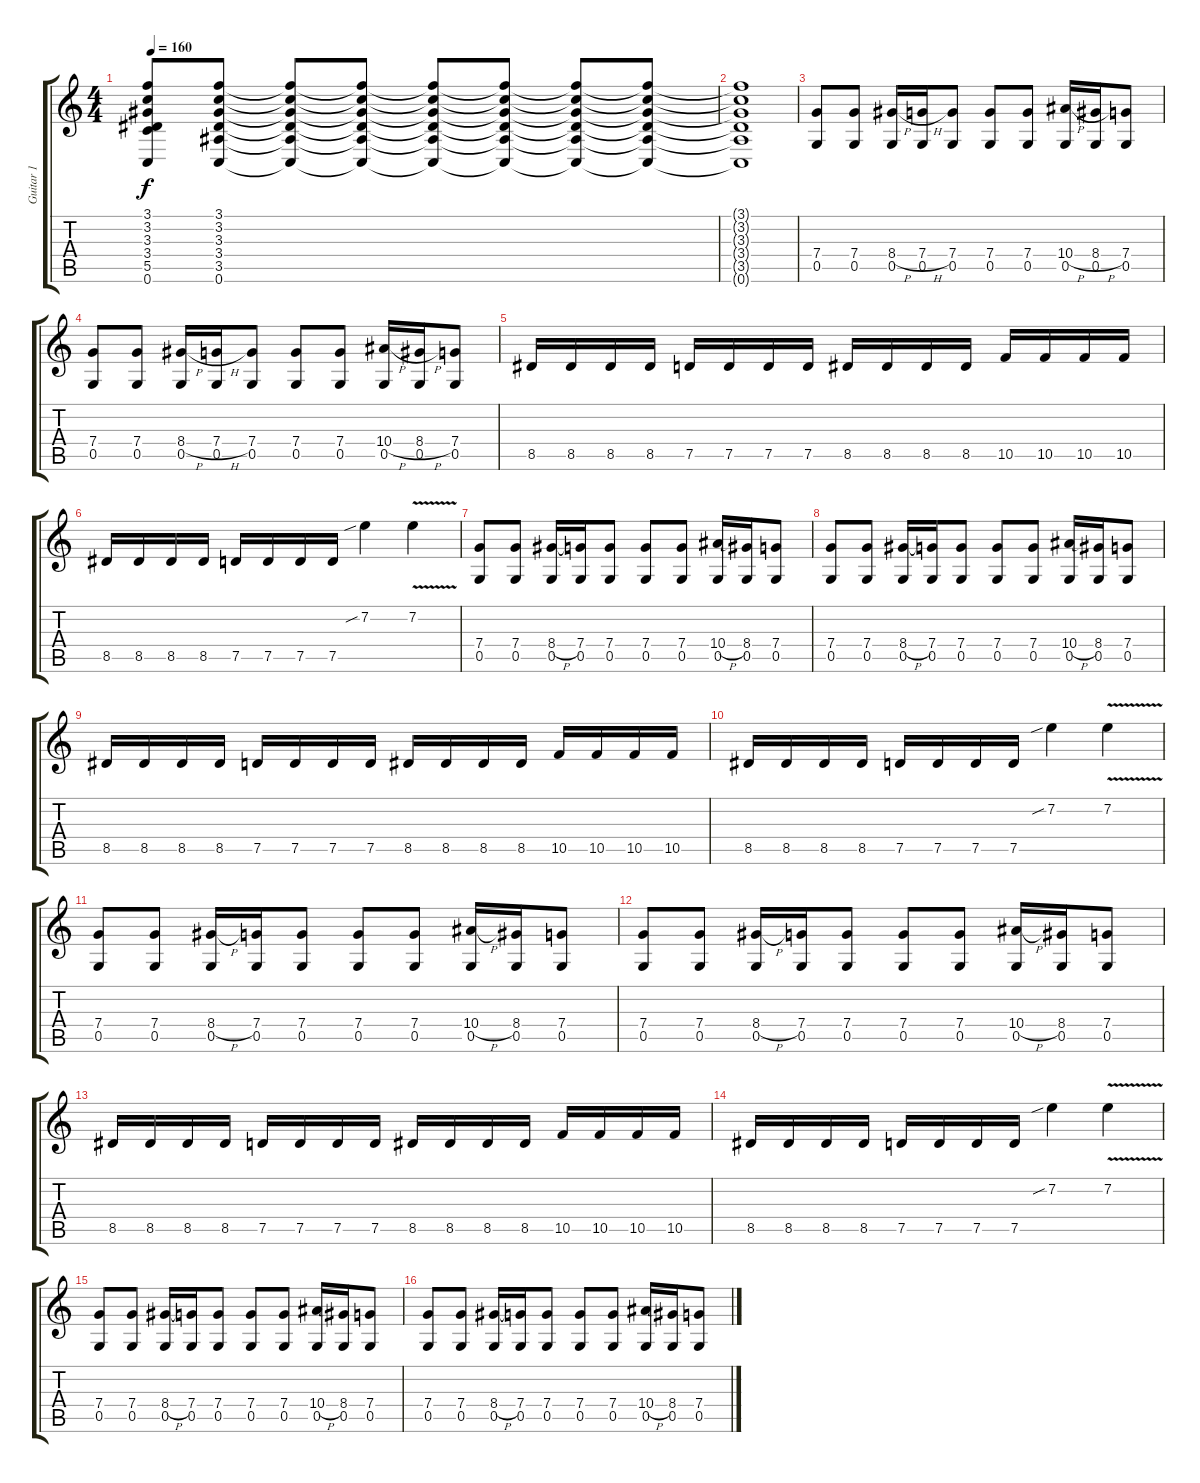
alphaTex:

\track ("Guitar 1" "Guitar 1") {instrument distortionguitar}
\staff {score tabs}
\tuning (D4 A3 F3 C3 G2 C2) {hide}
\ts (4 4)
\tempo 160
\clef g2
\ks c
(3.1 3.2 3.3 3.4 5.5 0.6).8{dy f volume 0 balance 8 instrument applause} (3.1 3.2 3.3 3.4 3.5 0.6).8{volume 16} (3.1{t} 3.2{t} 3.3{t} 3.4{t} 3.5{t} 0.6{t}).8 (3.1{t} 3.2{t} 3.3{t} 3.4{t} 3.5{t} 0.6{t}).8 (3.1{t} 3.2{t} 3.3{t} 3.4{t} 3.5{t} 0.6{t}).8 (3.1{t} 3.2{t} 3.3{t} 3.4{t} 3.5{t} 0.6{t}).8 (3.1{t} 3.2{t} 3.3{t} 3.4{t} 3.5{t} 0.6{t}).8 (3.1{t} 3.2{t} 3.3{t} 3.4{t} 3.5{t} 0.6{t}).8 |
(3.1{t} 3.2{t} 3.3{t} 3.4{t} 3.5{t} 0.6{t}).1 |
(7.4 0.5).8{volume 13 balance 16 instrument distortionguitar} (7.4 0.5).8 (8.4{h} 0.5).16 (7.4{h} 0.5).16 (7.4 0.5).8 (7.4 0.5).8 (7.4 0.5).8 (10.4{h} 0.5).16 (8.4{h} 0.5).16 (7.4 0.5).8 |
(7.4 0.5).8 (7.4 0.5).8 (8.4{h} 0.5).16 (7.4{h} 0.5).16 (7.4 0.5).8 (7.4 0.5).8 (7.4 0.5).8 (10.4{h} 0.5).16 (8.4{h} 0.5).16 (7.4 0.5).8 |
8.5.16 8.5.16 8.5.16 8.5.16 7.5.16 7.5.16 7.5.16 7.5.16 8.5.16 8.5.16 8.5.16 8.5.16 10.5.16 10.5.16 10.5.16 10.5.16 |
8.5.16 8.5.16 8.5.16 8.5.16 7.5.16 7.5.16 7.5.16 7.5.16 7.2{sib}.4 7.2{v}.4 |
(7.4 0.5).8 (7.4 0.5).8 (8.4{h} 0.5).16 (7.4 0.5).16 (7.4 0.5).8 (7.4 0.5).8 (7.4 0.5).8 (10.4{h} 0.5).16 (8.4 0.5).16 (7.4 0.5).8 |
(7.4 0.5).8 (7.4 0.5).8 (8.4{h} 0.5).16 (7.4 0.5).16 (7.4 0.5).8 (7.4 0.5).8 (7.4 0.5).8 (10.4{h} 0.5).16 (8.4 0.5).16 (7.4 0.5).8 |
8.5.16 8.5.16 8.5.16 8.5.16 7.5.16 7.5.16 7.5.16 7.5.16 8.5.16 8.5.16 8.5.16 8.5.16 10.5.16 10.5.16 10.5.16 10.5.16 |
8.5.16 8.5.16 8.5.16 8.5.16 7.5.16 7.5.16 7.5.16 7.5.16 7.2{sib}.4 7.2{v}.4 |
(7.4 0.5).8 (7.4 0.5).8 (8.4{h} 0.5).16 (7.4 0.5).16 (7.4 0.5).8 (7.4 0.5).8 (7.4 0.5).8 (10.4{h} 0.5).16 (8.4 0.5).16 (7.4 0.5).8 |
(7.4 0.5).8 (7.4 0.5).8 (8.4{h} 0.5).16 (7.4 0.5).16 (7.4 0.5).8 (7.4 0.5).8 (7.4 0.5).8 (10.4{h} 0.5).16 (8.4 0.5).16 (7.4 0.5).8 |
8.5.16 8.5.16 8.5.16 8.5.16 7.5.16 7.5.16 7.5.16 7.5.16 8.5.16 8.5.16 8.5.16 8.5.16 10.5.16 10.5.16 10.5.16 10.5.16 |
8.5.16 8.5.16 8.5.16 8.5.16 7.5.16 7.5.16 7.5.16 7.5.16 7.2{sib}.4 7.2{v}.4 |
(7.4 0.5).8 (7.4 0.5).8 (8.4{h} 0.5).16 (7.4 0.5).16 (7.4 0.5).8 (7.4 0.5).8 (7.4 0.5).8 (10.4{h} 0.5).16 (8.4 0.5).16 (7.4 0.5).8 |
(7.4 0.5).8 (7.4 0.5).8 (8.4{h} 0.5).16 (7.4 0.5).16 (7.4 0.5).8 (7.4 0.5).8 (7.4 0.5).8 (10.4{h} 0.5).16 (8.4 0.5).16 (7.4 0.5).8
